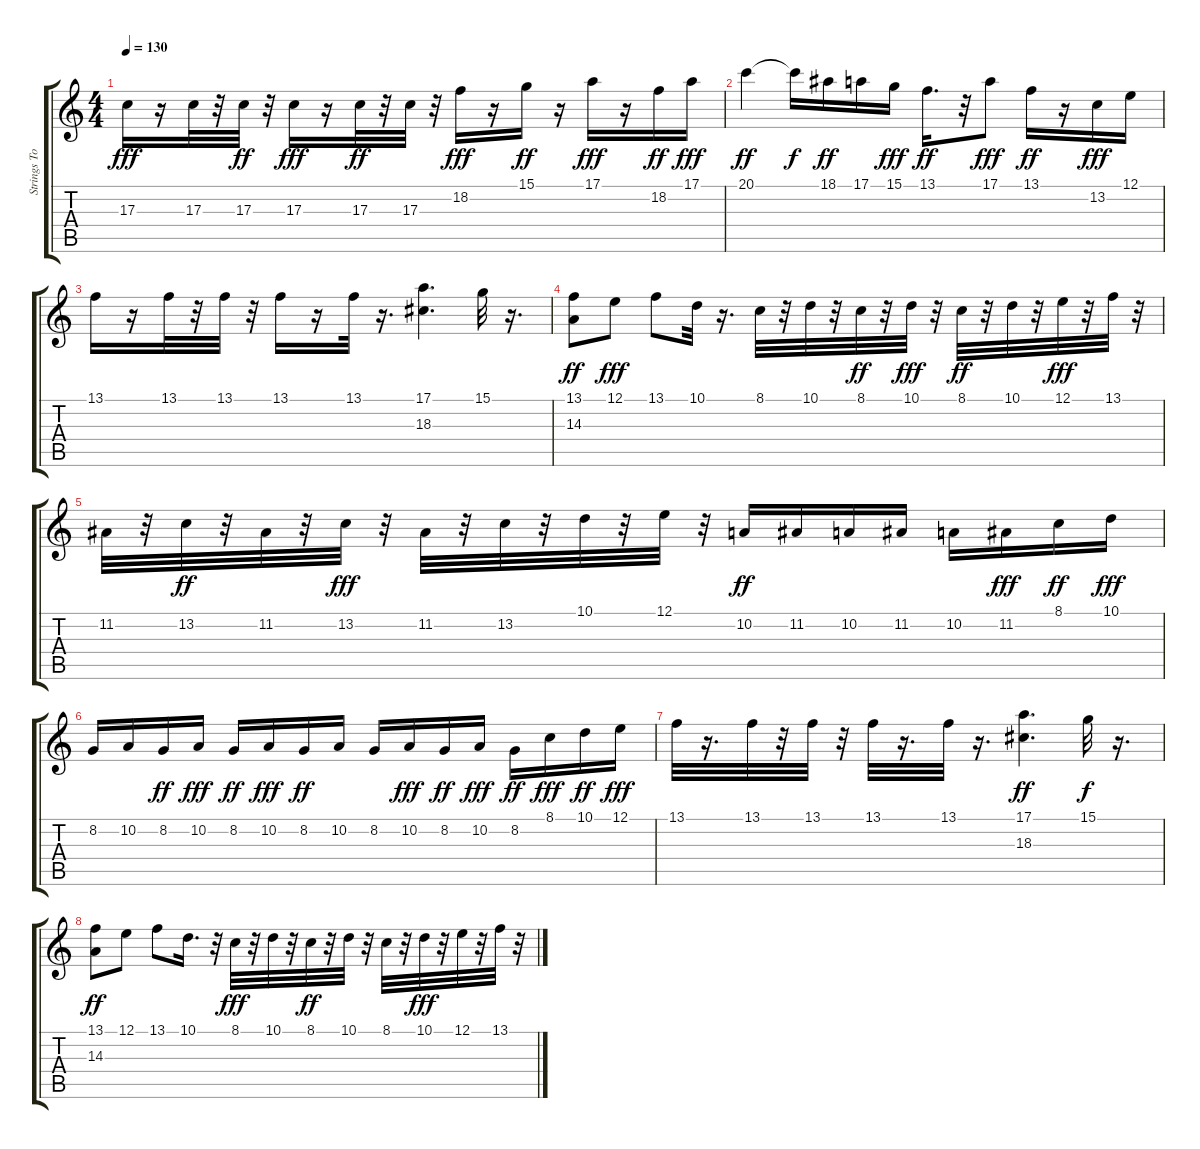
\track ("Strings Top         " "Strings To") {instrument synthstrings1}
\staff {score tabs}
\tuning (E4 B3 G3 D3 A2 E2) {hide}
\ts (4 4)
\tempo 130
\clef g2
\ks c
17.3.16{dy fff} r.16 17.3.32 r.32 17.3.32{dy ff} r.32 17.3.16{dy fff} r.16 17.3.32{dy ff} r.32 17.3.32 r.32 18.2.16{dy fff} r.16 15.1.16{dy ff} r.16 17.1.16{dy fff} r.16 18.2.16{dy ff} 17.1.16{dy fff} |
20.1.4{dy ff} 20.1{t}.16{dy f} 18.1.16{dy ff} 17.1.16 15.1.16{dy fff} 13.1.16{d dy ff} r.32 17.1.8{dy fff} 13.1.16{dy ff} r.16 13.2.16{dy fff} 12.1.16 |
13.1.16 r.16 13.1.32 r.32 13.1.32 r.32 13.1.16 r.16 13.1.32 r.16{d} (17.1 18.3).4{d} 15.1.32 r.16{d} |
(13.1 14.3).8{dy ff} 12.1.8{dy fff} 13.1.8 10.1.32 r.16{d} 8.1.32 r.32 10.1.32 r.32 8.1.32{dy ff} r.32 10.1.32{dy fff} r.32 8.1.32{dy ff} r.32 10.1.32 r.32 12.1.32{dy fff} r.32 13.1.32 r.32 |
11.2.32 r.32 13.2.32{dy ff} r.32 11.2.32 r.32 13.2.32{dy fff} r.32 11.2.32 r.32 13.2.32 r.32 10.1.32 r.32 12.1.32 r.32 10.2.16{dy ff} 11.2.16 10.2.16 11.2.16 10.2.16 11.2.16{dy fff} 8.1.16{dy ff} 10.1.16{dy fff} |
8.2.16 10.2.16 8.2.16{dy ff} 10.2.16{dy fff} 8.2.16{dy ff} 10.2.16{dy fff} 8.2.16{dy ff} 10.2.16 8.2.16 10.2.16{dy fff} 8.2.16{dy ff} 10.2.16{dy fff} 8.2.16{dy ff} 8.1.16{dy fff} 10.1.16{dy ff} 12.1.16{dy fff} |
13.1.32 r.16{d} 13.1.32 r.32 13.1.32 r.32 13.1.32 r.16{d} 13.1.32 r.16{d} (17.1 18.3).4{d dy ff} 15.1.32{dy f} r.16{d} |
(13.1 14.3).8{dy ff} 12.1.8 13.1.8 10.1.16{d} r.32 8.1.32{dy fff} r.32 10.1.32 r.32 8.1.32{dy ff} r.32 10.1.32 r.32 8.1.32 r.32 10.1.32{dy fff} r.32 12.1.32 r.32 13.1.32 r.32
